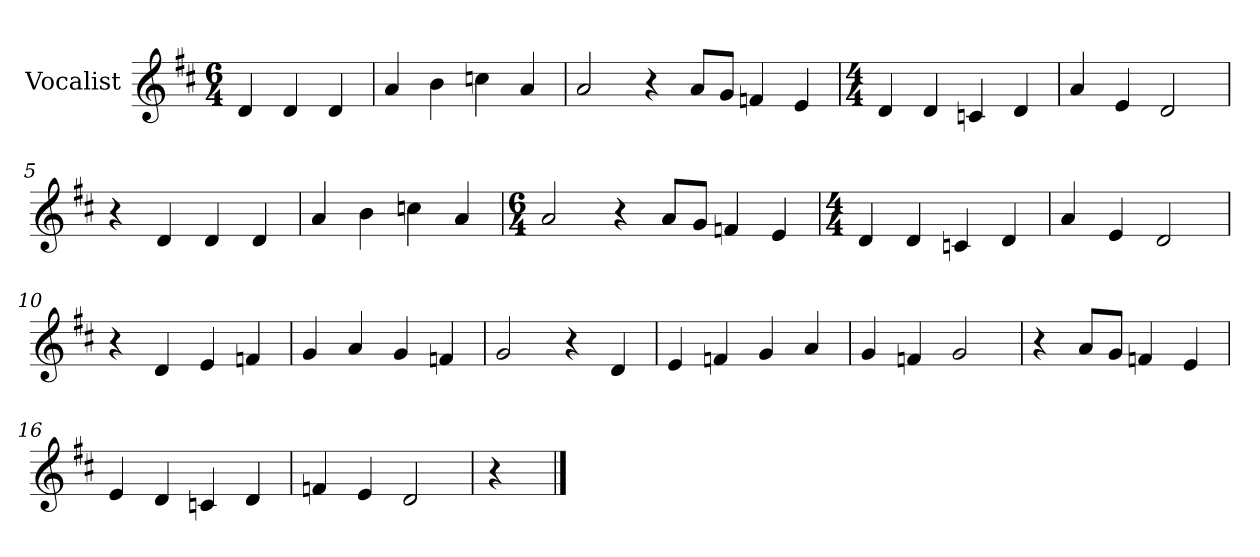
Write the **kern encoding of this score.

**kern
*part1
*staff1
*I"Vocalist
*k[f#c#]
*D:
*M6/4
=
4d
4d
4d
=1
4a
4b
4ccn
4a
=2
2a
4r
8aL
8gJ
4fn
4e
=3
*M4/4
4d
4d
4cn
4d
=4
4a
4e
2d
=5
4r
4d
4d
4d
=6
4a
4b
4ccn
4a
=7
*M6/4
2a
4r
8aL
8gJ
4fn
4e
=8
*M4/4
4d
4d
4cn
4d
=9
4a
4e
2d
=10
4r
4d
4e
4fn
=11
4g
4a
4g
4fn
=12
2g
4r
4d
=13
4e
4fn
4g
4a
=14
4g
4fn
2g
=15
4r
8aL
8gJ
4fn
4e
=16
4e
4d
4cn
4d
=17
4fn
4e
2d
=18
4r
==
*-
